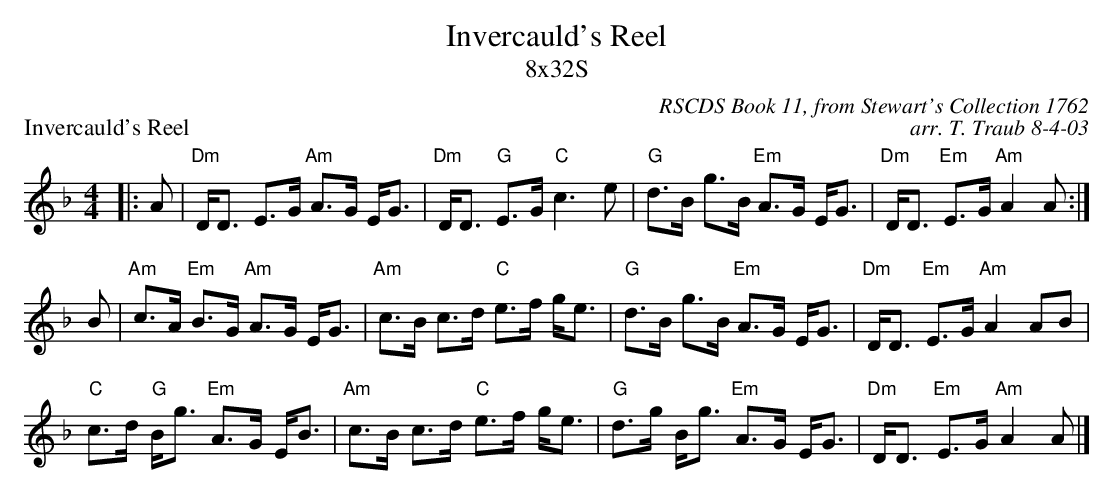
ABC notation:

X:1
T: Invercauld's Reel
T: 8x32S
P: Invercauld's Reel
C: RSCDS Book 11, from Stewart's Collection 1762
C: arr. T. Traub 8-4-03
L: 1/8
M: 4/4
K: Dm
|: A |"Dm"D<D E>G "Am"A>G E<G|"Dm"D<D "G"E>G "C"c3 e|"G"d>B g>B "Em"A>G E<G|"Dm"D<D "Em"E>G "Am"A2 A :|
B|"Am"c>A "Em"B>G "Am"A>G E<G|"Am"c>B c>d "C"e>f g<e|"G"d>B g>B "Em"A>G E<G|"Dm"D<D "Em"E>G "Am"A2 AB|
"C"c>d "G"B<g "Em"A>G E<B|"Am"c>B c>d "C"e>f g<e|"G"d>g B<g "Em"A>G E<G|"Dm"D<D "Em"E>G "Am"A2 A |]
